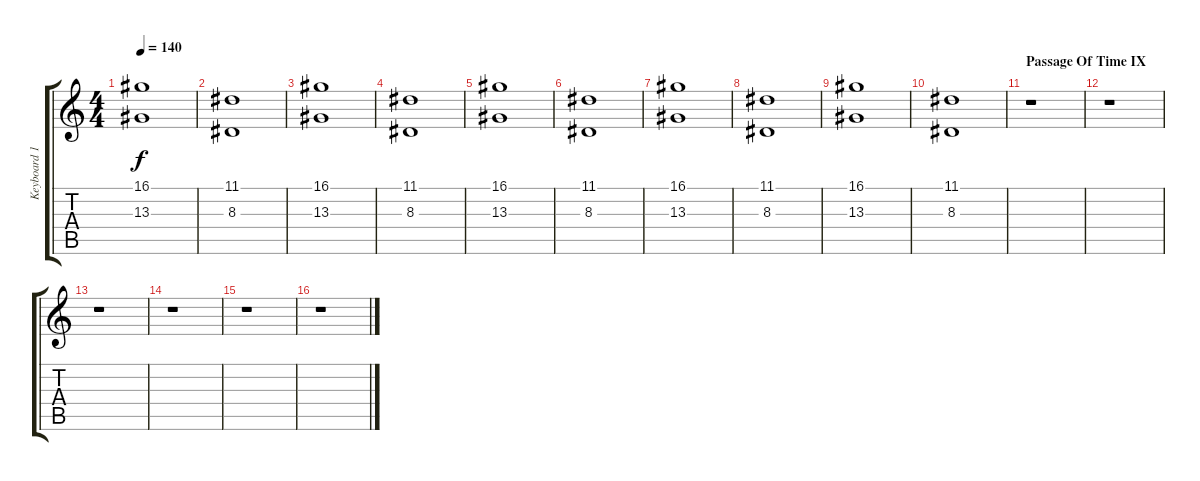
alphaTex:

\track ("Keyboard 1" "Keyboard 1") {instrument stringensemble1}
\staff {score tabs}
\tuning (E4 B3 G3 D3 A2 E2) {hide}
\ts (4 4)
\tempo 140
\clef g2
\ks c
(16.1 13.3).1{dy f} |
(11.1 8.3).1 |
\section ("" "")
(16.1 13.3).1 |
(11.1 8.3).1 |
(16.1 13.3).1 |
(11.1 8.3).1 |
(16.1 13.3).1 |
(11.1 8.3).1 |
(16.1 13.3).1 |
(11.1 8.3).1 |
\section ("" "Passage Of Time IX")
r.1 |
r.1 |
r.1 |
r.1 |
r.1 |
r.1
